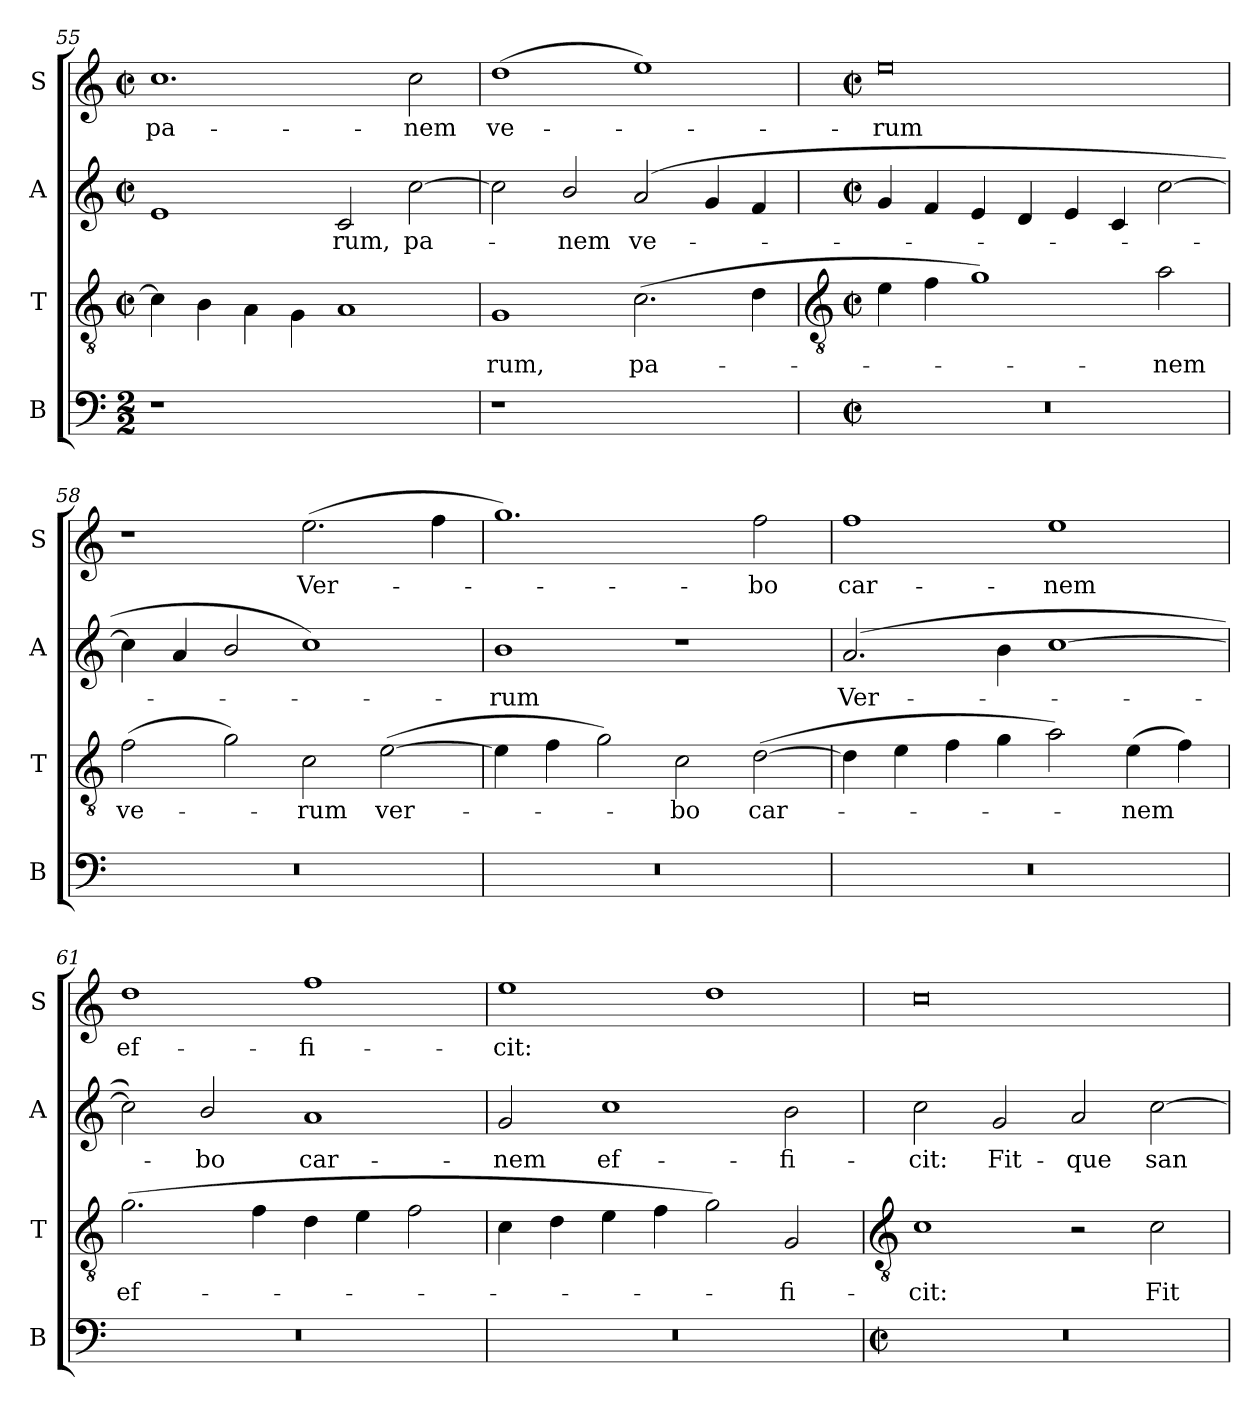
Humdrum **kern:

**kern	**kern	**text	**kern	**text	**kern	**text
*part4	*part3	*part3	*part2	*part2	*part1	*part1
*staff4	*staff3	*staff3	*staff2	*staff2	*staff1	*staff1
*I"B	*I"T	*	*I"A	*	*I"S	*
*I'B	*I'T	*	*I'A	*	*I'S	*
*clefF4	*clefGv2	*	*clefG2	*	*clefG2	*
*k[]	*k[]	*	*k[]	*	*k[]	*
*C:	*C:	*	*C:	*	*C:	*
*M2/2	*M4/2	*	*M4/2	*	*M4/2	*
*	*met(c|)	*	*met(c|)	*	*met(c|)	*
=55	=55	=55	=55	=55	=55	=55
!	!	!	!	!	!	!LO:LY:b
1r	4c]	.	1e	.	1.cc	pa-
.	4B	.	.	.	.	.
.	4A\	.	.	.	.	.
.	4G\	.	.	.	.	.
!	!	!	!	!LO:LY:b	!	!
1ryy	1A	.	2c	rum,	.	.
!	!	!	!	!LO:LY:b	!	!LO:LY:b
.	.	.	[2cc	pa-	2cc	-nem
=56	=56	=56	=56	=56	=56	=56
!	!	!LO:LY:b	!	!	!	!LO:LY:b
1r	1G	rum,	2cc]	.	(>1dd	ve-
!	!	!	!	!LO:LY:b	!	!
.	.	.	2b/	nem	.	.
!	!	!LO:LY:b	!	!LO:LY:b	!	!
1ryy	(>2.c	pa-	(<2a	ve-	1ee)	.
.	.	.	4g	.	.	.
.	4d	.	4f	.	.	.
!!LO:LB:g=z
=57	=57	=57	=57	=57	=57	=57
*	*clefGv2	*	*	*	*	*
*M4/2	*M4/2	*	*M4/2	*	*M4/2	*
*met(c|)	*met(c|)	*	*met(c|)	*	*met(c|)	*
!	!	!	!	!	!	!LO:LY:b
0r	4e	.	4g	.	0ee	rum
.	4f	.	4f	.	.	.
.	1g)	.	4e	.	.	.
.	.	.	4d	.	.	.
.	.	.	4e	.	.	.
.	.	.	4c	.	.	.
!	!	!LO:LY:b	!	!	!	!
.	2a	nem	[2cc\	.	.	.
=58	=58	=58	=58	=58	=58	=58
!	!	!LO:LY:b	!	!	!	!
0r	(>2f	ve-	4cc\]	.	1r	.
.	.	.	4a	.	.	.
.	2g)	.	2b/	.	.	.
!	!	!LO:LY:b	!	!	!	!LO:LY:b
.	2c	rum	1cc)	.	(>2.ee	Ver-
!	!	!LO:LY:b	!	!	!	!
.	(>[2e	ver-	.	.	.	.
.	.	.	.	.	4ff	.
=59	=59	=59	=59	=59	=59	=59
!	!	!	!	!LO:LY:b	!	!
0r	4e]	.	1b	rum	1.gg)	.
.	4f	.	.	.	.	.
.	2g)	.	.	.	.	.
!	!	!LO:LY:b	!	!	!	!
.	2c	bo	1r	.	.	.
!	!	!LO:LY:b	!	!	!	!LO:LY:b
.	(>[2d	car-	.	.	2ff	bo
=60	=60	=60	=60	=60	=60	=60
!	!	!	!	!LO:LY:b	!	!LO:LY:b
0r	4d]	.	(>2.a	Ver-	1ff	car-
.	4e	.	.	.	.	.
.	4f	.	.	.	.	.
.	4g	.	4b	.	.	.
!	!	!	!	!	!	!LO:LY:b
.	2a)	.	[1cc	.	1ee	-nem
!	!	!LO:LY:b	!	!	!	!
.	(>4e	nem	.	.	.	.
.	4f)	.	.	.	.	.
=61	=61	=61	=61	=61	=61	=61
!	!	!LO:LY:b	!	!	!	!LO:LY:b
0r	(>2.g	ef-	2cc])	.	1dd	ef-
!	!	!	!	!LO:LY:b	!	!
.	.	.	2b/	bo	.	.
.	4f	.	.	.	.	.
!	!	!	!	!LO:LY:b	!	!LO:LY:b
.	4d	.	1a	car-	1ff	-fi-
.	4e	.	.	.	.	.
.	2f	.	.	.	.	.
=62	=62	=62	=62	=62	=62	=62
!	!	!	!	!LO:LY:b	!	!LO:LY:b
0r	4c	.	2g	-nem	1ee	-cit:
.	4d	.	.	.	.	.
!	!	!	!	!LO:LY:b	!	!
.	4e	.	1cc	ef-	.	.
.	4f	.	.	.	.	.
.	2g)	.	.	.	1dd	.
!	!	!LO:LY:b	!	!LO:LY:b	!	!
.	2G	fi-	2b	-fi-	.	.
!!LO:LB:g=z
=63	=63	=63	=63	=63	=63	=63
*	*clefGv2	*	*	*	*	*
*M4/2	*	*	*	*	*	*
*met(c|)	*	*	*	*	*	*
!	!	!LO:LY:b	!	!LO:LY:b	!	!
0r	1c	-cit:	2cc	-cit:	0cc	.
!	!	!	!	!LO:LY:b	!	!
.	.	.	2g	Fit-	.	.
!	!	!	!	!LO:LY:b	!	!
.	2r	.	2a	-que	.	.
!	!	!LO:LY:b	!	!LO:LY:b	!	!
.	2c	Fit-	[2cc	san-	.	.
=	=	=	=	=	=	=
*-	*-	*-	*-	*-	*-	*-
